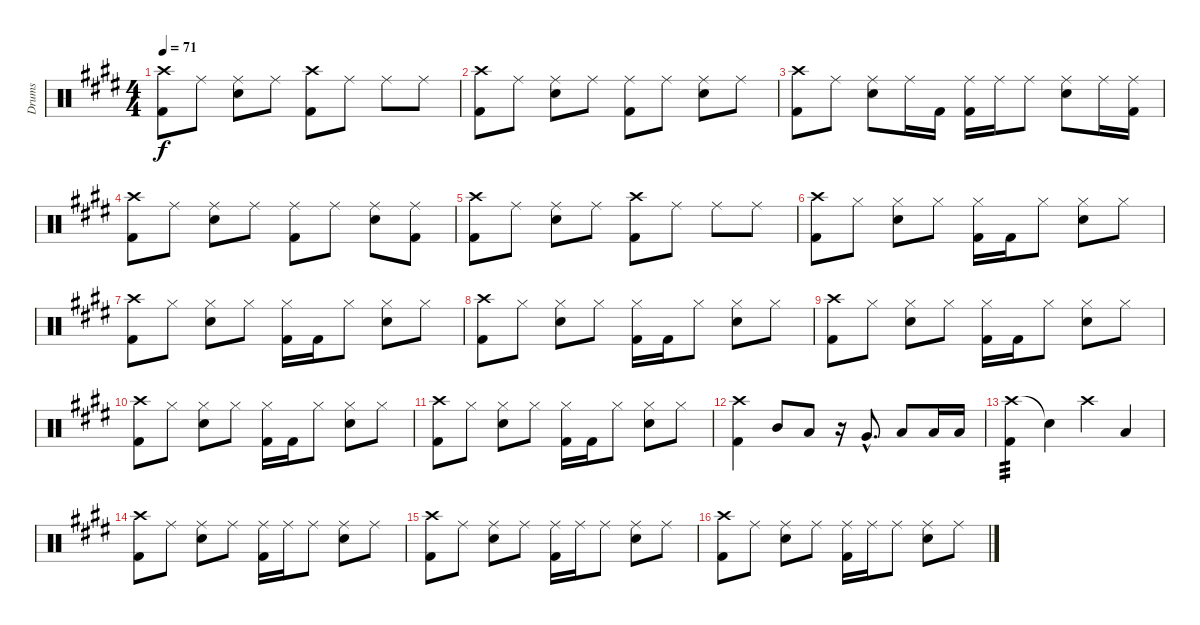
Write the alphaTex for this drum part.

\track ("Drums" "Drums") {instrument percussion}
\staff {score}
\articulation defaults
\ts (4 4)
\tempo 71
\clef neutral
\ks e
("Crash high (hit)" "Kick (hit) 2").8{dy f} "Ride (middle)".8 ("Ride (middle)" "Electric Snare (hit)").8 "Ride (middle)".8 ("Crash high (hit)" "Kick (hit) 2").8 "Ride (middle)".8 "Ride (middle)".8 "Ride (middle)".8 |
("Crash high (hit)" "Kick (hit) 2").8 "Ride (middle)".8 ("Ride (middle)" "Electric Snare (hit)").8 "Ride (middle)".8 ("Ride (middle)" "Kick (hit) 2").8 "Ride (middle)".8 ("Ride (middle)" "Electric Snare (hit)").8 "Ride (middle)".8 |
("Crash high (hit)" "Kick (hit) 2").8 "Ride (middle)".8 ("Ride (middle)" "Electric Snare (hit)").8 "Ride (middle)".16 "Kick (hit) 2".16 ("Ride (middle)" "Kick (hit) 2").16 "Ride (middle)".16 "Ride (middle)".8 ("Ride (middle)" "Electric Snare (hit)").8 "Ride (middle)".16 ("Ride (middle)" "Kick (hit) 2").16 |
("Crash high (hit)" "Kick (hit) 2").8 "Ride (middle)".8 ("Ride (middle)" "Electric Snare (hit)").8 "Ride (middle)".8 ("Ride (middle)" "Kick (hit) 2").8 "Ride (middle)".8 ("Ride (middle)" "Electric Snare (hit)").8 ("Ride (middle)" "Kick (hit) 2").8 |
("Crash high (hit)" "Kick (hit) 2").8 "Ride (middle)".8 ("Ride (middle)" "Electric Snare (hit)").8 "Ride (middle)".8 ("Crash high (hit)" "Kick (hit) 2").8 "Ride (middle)".8 "Ride (middle)".8 "Ride (middle)".8 |
("Crash high (hit)" "Kick (hit) 2").8 "Hi-Hat (closed)".8 ("Hi-Hat (closed)" "Electric Snare (hit)").8 "Hi-Hat (closed)".8 ("Hi-Hat (closed)" "Kick (hit) 2").16 "Kick (hit) 2".16 "Hi-Hat (closed)".8 ("Hi-Hat (closed)" "Electric Snare (hit)").8 "Hi-Hat (closed)".8 |
("Crash high (hit)" "Kick (hit) 2").8 "Hi-Hat (closed)".8 ("Hi-Hat (closed)" "Electric Snare (hit)").8 "Hi-Hat (closed)".8 ("Hi-Hat (closed)" "Kick (hit) 2").16 "Kick (hit) 2".16 "Hi-Hat (closed)".8 ("Hi-Hat (closed)" "Electric Snare (hit)").8 "Hi-Hat (closed)".8 |
("Crash high (hit)" "Kick (hit) 2").8 "Hi-Hat (closed)".8 ("Hi-Hat (closed)" "Electric Snare (hit)").8 "Hi-Hat (closed)".8 ("Hi-Hat (closed)" "Kick (hit) 2").16 "Kick (hit) 2".16 "Hi-Hat (closed)".8 ("Hi-Hat (closed)" "Electric Snare (hit)").8 "Hi-Hat (closed)".8 |
("Crash high (hit)" "Kick (hit) 2").8 "Hi-Hat (closed)".8 ("Hi-Hat (closed)" "Electric Snare (hit)").8 "Hi-Hat (closed)".8 ("Hi-Hat (closed)" "Kick (hit) 2").16 "Kick (hit) 2".16 "Hi-Hat (closed)".8 ("Hi-Hat (closed)" "Electric Snare (hit)").8 "Hi-Hat (closed)".8 |
("Crash high (hit)" "Kick (hit) 2").8 "Hi-Hat (closed)".8 ("Hi-Hat (closed)" "Electric Snare (hit)").8 "Hi-Hat (closed)".8 ("Hi-Hat (closed)" "Kick (hit) 2").16 "Kick (hit) 2".16 "Hi-Hat (closed)".8 ("Hi-Hat (closed)" "Electric Snare (hit)").8 "Hi-Hat (closed)".8 |
("Crash high (hit)" "Kick (hit) 2").8 "Hi-Hat (closed)".8 ("Hi-Hat (closed)" "Electric Snare (hit)").8 "Hi-Hat (closed)".8 ("Hi-Hat (closed)" "Kick (hit) 2").16 "Kick (hit) 2".16 "Hi-Hat (closed)".8 ("Hi-Hat (closed)" "Electric Snare (hit)").8 "Hi-Hat (closed)".8 |
("Crash high (hit)" "Kick (hit) 2").4 "Mid Tom (hit)".8 "Low Tom (hit)".8 r.16 "Very Low Tom (hit)"{hac}.8{d} "Low Floor Tom (hit)".8 "Low Floor Tom (hit)".16 "Low Floor Tom (hit)".16 |
("Crash high (hit)" "Kick (hit) 2").4{tp 3} "Snare (hit)"{t}.4 "Crash high (hit)".4 "Low Tom (hit)".4 |
("Crash high (hit)" "Kick (hit) 2").8 "Ride (middle)".8 ("Ride (middle)" "Electric Snare (hit)").8 "Ride (middle)".8 ("Ride (middle)" "Kick (hit) 2").16 "Ride (middle)".16 "Ride (middle)".8 ("Ride (middle)" "Electric Snare (hit)").8 "Ride (middle)".8 |
("Crash high (hit)" "Kick (hit) 2").8 "Ride (middle)".8 ("Ride (middle)" "Electric Snare (hit)").8 "Ride (middle)".8 ("Ride (middle)" "Kick (hit) 2").16 "Ride (middle)".16 "Ride (middle)".8 ("Ride (middle)" "Electric Snare (hit)").8 "Ride (middle)".8 |
("Crash high (hit)" "Kick (hit) 2").8 "Ride (middle)".8 ("Ride (middle)" "Electric Snare (hit)").8 "Ride (middle)".8 ("Ride (middle)" "Kick (hit) 2").16 "Ride (middle)".16 "Ride (middle)".8 ("Ride (middle)" "Electric Snare (hit)").8 "Ride (middle)".8
